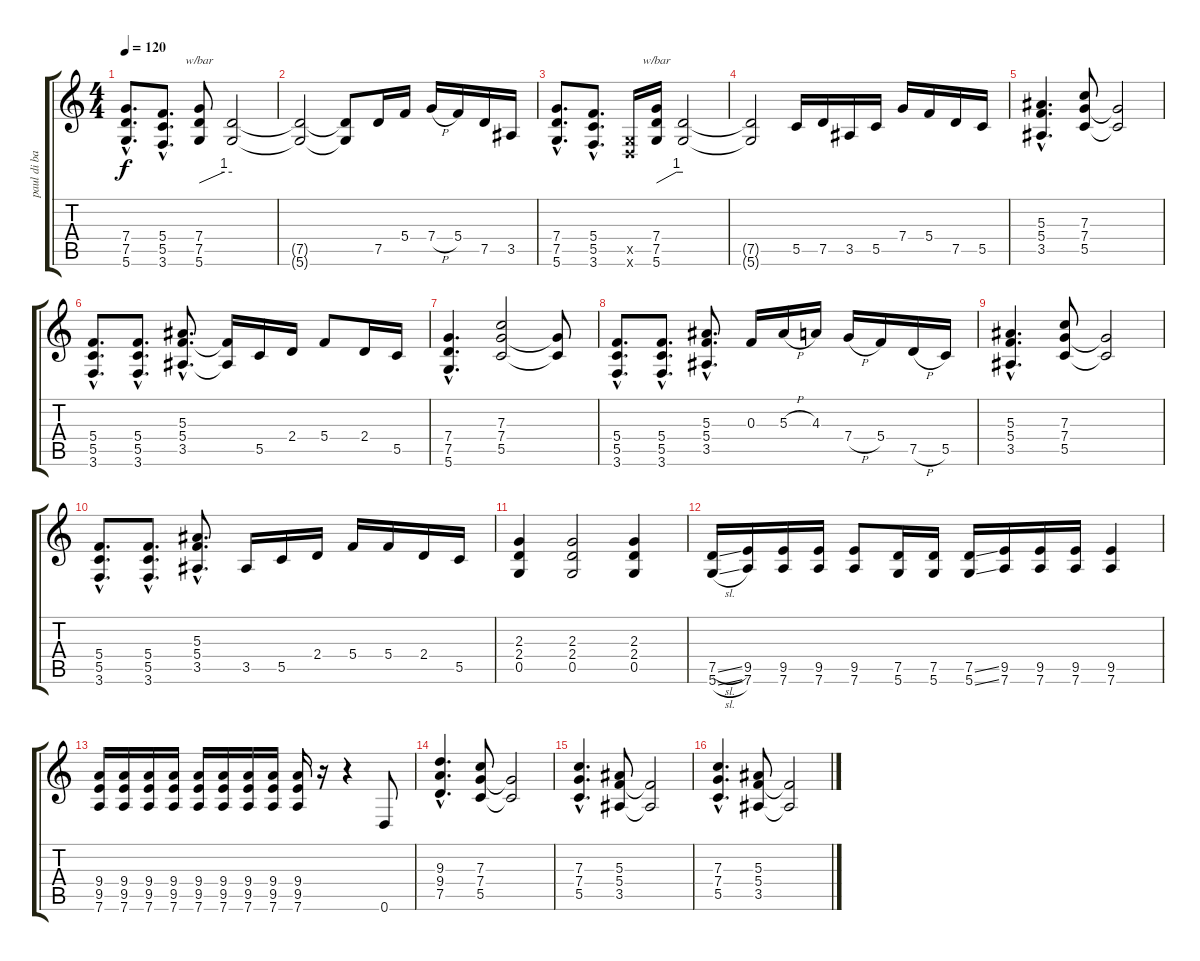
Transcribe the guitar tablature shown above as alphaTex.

\track ("paul di bartolo" "paul di ba") {instrument distortionguitar}
\staff {score tabs}
\tuning (D4 A3 F3 C3 G2 D2) {hide}
\ts (4 4)
\tempo 120
\clef g2
\ks c
(7.4{hac} 7.5{hac} 5.6{hac}).8{d dy f} (5.4{hac} 5.5{hac} 3.6{hac}).8{d} (7.4 7.5 5.6).8{tbe (custom default 0 0 45 4 60 4)} (7.5{t} 5.6{t}).2 |
(7.5{t} 5.6{t}).2 (7.5{t} 5.6{t}).8 7.5.16 5.4.16 7.4{h}.16 5.4.16 7.5.16 3.5.16 |
(7.4{hac} 7.5{hac} 5.6{hac}).8{d} (5.4{hac} 5.5{hac} 3.6{hac}).8{d} (0.5{x} 0.6{x}).16 (7.4 7.5 5.6).16{tbe (custom default 0 0 45 4 60 4)} (7.5{t} 5.6{t}).2 |
(7.5{t} 5.6{t}).2 5.5.16 7.5.16 3.5.16 5.5.16 7.4.16 5.4.16 7.5.16 5.5.16 |
(5.3{hac} 5.4{hac} 3.5{hac}).4{d} (7.3 7.4 5.5).8 (7.4{t} 5.5{t}).2 |
(5.4{hac} 5.5{hac} 3.6{hac}).8{d} (5.4{hac} 5.5{hac} 3.6{hac}).8{d} (5.3{hac} 5.4{hac} 3.5{hac}).8{d} (5.4{t} 3.5{t}).16 5.5.16 2.4.16 5.4.8 2.4.16 5.5.16 |
(7.4{hac} 7.5{hac} 5.6{hac}).4{d} (7.3 7.4 5.5).2 (7.4{t} 5.5{t}).8 |
(5.4{hac} 5.5{hac} 3.6{hac}).8{d} (5.4{hac} 5.5{hac} 3.6{hac}).8{d} (5.3{hac} 5.4{hac} 3.5{hac}).8{d} 0.3.16 5.3{h}.16 4.3.16 7.4{h}.16 5.4.16 7.5{h}.16 5.5.16 |
(5.3{hac} 5.4{hac} 3.5{hac}).4{d} (7.3 7.4 5.5).8 (7.4{t} 5.5{t}).2 |
(5.4{hac} 5.5{hac} 3.6{hac}).8{d} (5.4{hac} 5.5{hac} 3.6{hac}).8{d} (5.3{hac} 5.4{hac} 3.5{hac}).8{d} 3.5.16 5.5.16 2.4.16 5.4.16 5.4.16 2.4.16 5.5.16 |
(2.3 2.4 0.5).4 (2.3 2.4 0.5).2 (2.3 2.4 0.5).4 |
(7.5{sl} 5.6{sl}).16 (9.5 7.6).16 (9.5 7.6).16 (9.5 7.6).16 (9.5 7.6).8 (7.5 5.6).16 (7.5 5.6).16 (7.5{ss} 5.6{ss}).16 (9.5 7.6).16 (9.5 7.6).16 (9.5 7.6).16 (9.5 7.6).4 |
(9.4 9.5 7.6).16 (9.4 9.5 7.6).16 (9.4 9.5 7.6).16 (9.4 9.5 7.6).16 (9.4 9.5 7.6).16 (9.4 9.5 7.6).16 (9.4 9.5 7.6).16 (9.4 9.5 7.6).16 (9.4 9.5 7.6).16 r.16 r.4 0.6.8 |
(9.3{hac} 9.4{hac} 7.5{hac}).4{d} (7.3 7.4 5.5).8 (7.4{t} 5.5{t}).2 |
(7.3{hac} 7.4{hac} 5.5{hac}).4{d} (5.3 5.4 3.5).8 (5.4{t} 3.5{t}).2 |
(7.3{hac} 7.4{hac} 5.5{hac}).4{d} (5.3 5.4 3.5).8 (5.4{t} 3.5{t}).2
